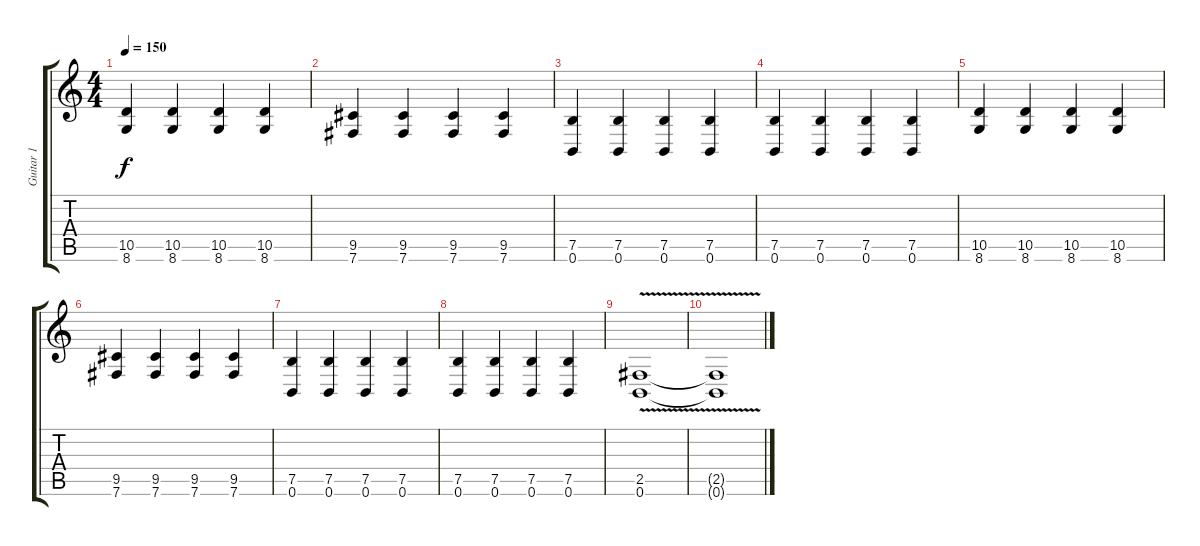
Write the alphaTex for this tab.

\track ("Guitar 1" "Guitar 1") {instrument distortionguitar}
\staff {score tabs}
\tuning (E4 B3 G3 D3 E2 B1) {hide}
\ts (4 4)
\tempo 150
\clef g2
\ks c
(10.5 8.6).4{dy f} (10.5 8.6).4 (10.5 8.6).4 (10.5 8.6).4 |
(9.5 7.6).4 (9.5 7.6).4 (9.5 7.6).4 (9.5 7.6).4 |
(7.5 0.6).4 (7.5 0.6).4 (7.5 0.6).4 (7.5 0.6).4 |
(7.5 0.6).4 (7.5 0.6).4 (7.5 0.6).4 (7.5 0.6).4 |
(10.5 8.6).4 (10.5 8.6).4 (10.5 8.6).4 (10.5 8.6).4 |
(9.5 7.6).4 (9.5 7.6).4 (9.5 7.6).4 (9.5 7.6).4 |
(7.5 0.6).4 (7.5 0.6).4 (7.5 0.6).4 (7.5 0.6).4 |
(7.5 0.6).4 (7.5 0.6).4 (7.5 0.6).4 (7.5 0.6).4 |
(2.5 0.6{v}).1 |
(2.5{t} 0.6{t}).1
